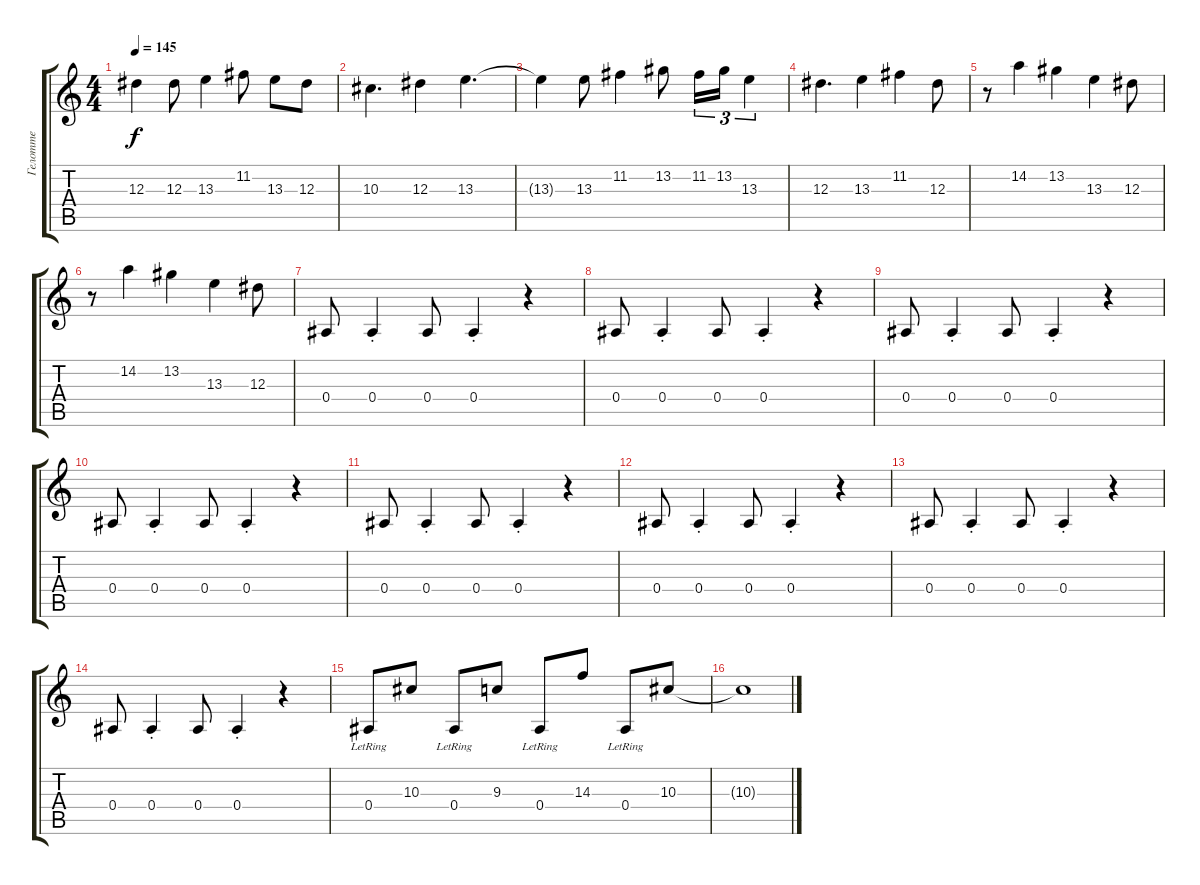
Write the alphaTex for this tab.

\track ("Гелотте" "Гелотте") {instrument acousticguitarsteel}
\staff {score tabs}
\tuning (C4 G3 Eb3 Bb2 F2 C2) {hide}
\ts (4 4)
\tempo 145
\clef g2
\ks c
12.3{t}.4{dy f} 12.3.8 13.3.4 11.2.8 13.3.8 12.3.8 |
10.3.4{d} 12.3.4 13.3.4{d} |
13.3{t}.4 13.3.8 11.2.4 13.2.8 11.2.16{tu (3 2)} 13.2.16{tu (3 2)} 13.3.4{tu (3 2)} |
12.3.4{d} 13.3.4 11.2.4 12.3.8 |
r.8 14.2.4 13.2.4 13.3.4 12.3.8 |
r.8 14.2.4 13.2.4 13.3.4 12.3.8 |
0.4.8 0.4{st}.4 0.4.8 0.4{st}.4 r.4 |
0.4.8 0.4{st}.4 0.4.8 0.4{st}.4 r.4 |
0.4.8 0.4{st}.4 0.4.8 0.4{st}.4 r.4 |
0.4.8 0.4{st}.4 0.4.8 0.4{st}.4 r.4 |
0.4.8 0.4{st}.4 0.4.8 0.4{st}.4 r.4 |
0.4.8 0.4{st}.4 0.4.8 0.4{st}.4 r.4 |
0.4.8 0.4{st}.4 0.4.8 0.4{st}.4 r.4 |
0.4.8 0.4{st}.4 0.4.8 0.4{st}.4 r.4 |
0.4{lr}.8 10.3.8 0.4{lr}.8 9.3.8 0.4{lr}.8 14.3.8 0.4{lr}.8 10.3.8 |
10.3{t}.1
